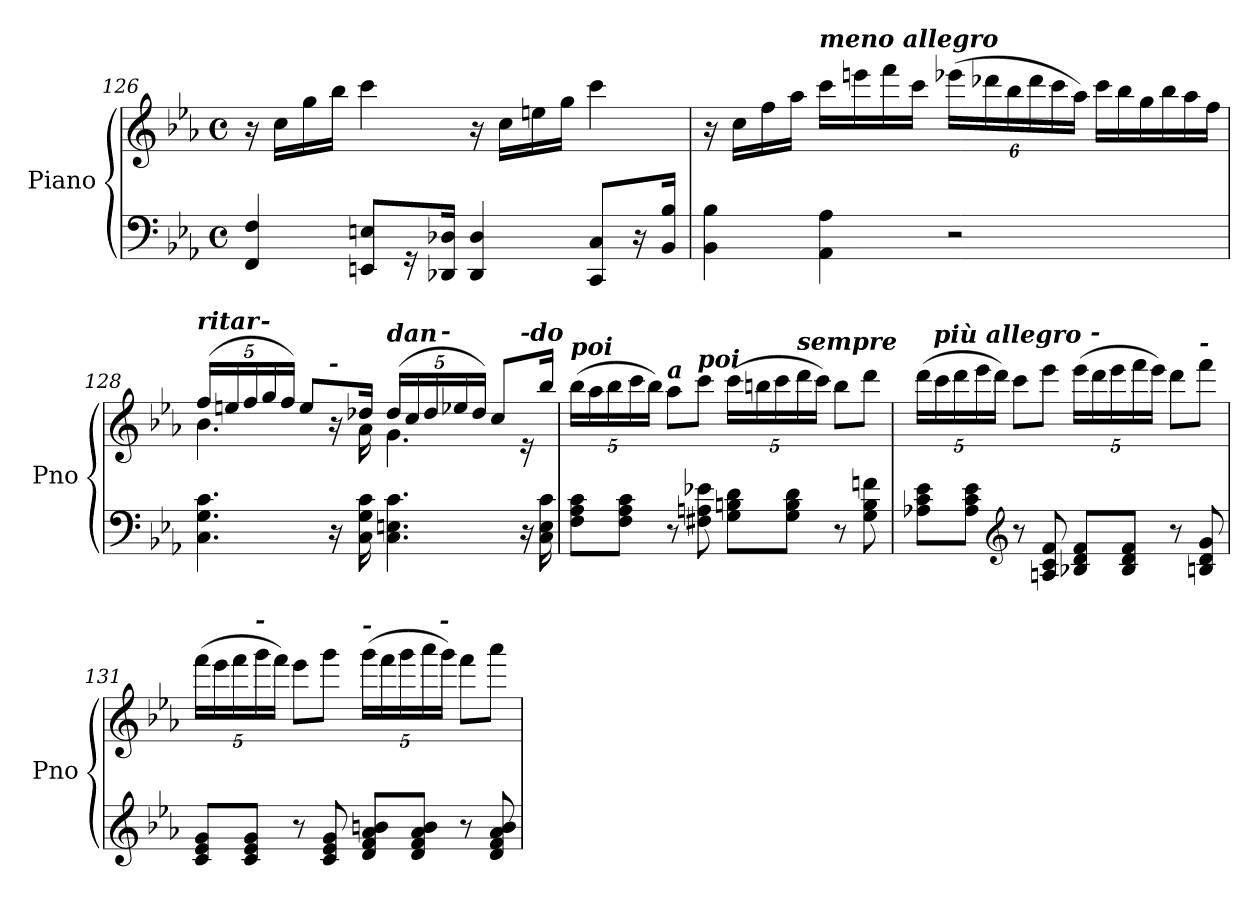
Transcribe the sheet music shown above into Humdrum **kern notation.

**kern	**kern	**dynam
*part1	*part1	*part1
*staff2	*staff1	*staff1/2
*I"Piano	*	*
*I'Pno	*	*
*clefF4	*clefG2	*
*k[b-e-a-]	*k[b-e-a-]	*
*M4/4	*M4/4	*
*met(c)	*met(c)	*
=126	=126	=126
4FF/ 4F/	16r	.
.	16cc\LL	.
.	16gg\	.
.	16bb-\JJ	.
8EEn/ 8En/L	4ccc\	.
16r	.	.
16DD-X/ 16D-X/Jk	.	.
4DD-/ 4D-/	16r	.
.	16cc\LL	.
.	16een\	.
.	16gg\JJ	.
8CC/ 8C/L	4ccc\	.
16r	.	.
16BB-/ 16B-/Jk	.	.
!!LO:PB:g=z
=127	=127	=127
4BB-\ 4B-\	16r	.
.	16cc\LL	.
.	16ff\	.
.	16aa-\JJ	.
!	!LO:TX:a:Bi:t=meno allegro	!
4AA-\ 4A-\	16ccc\LL	.
.	16eeen\	.
.	16fff\	.
.	16ccc\JJ	.
*	*Xbrackettup	*
2r	(24eee-X\LL	.
.	24ddd-X\	.
.	24bb-\	.
.	24ddd-\	.
.	24ccc\	.
.	24aa-\JJ)	.
*	*Xtuplet	*
.	24ccc\LL	.
.	24bb-\	.
.	24gg\	.
.	24bb-\	.
.	24aa-\	.
.	24ff\JJ	.
=128	=128	=128
*	*tuplet	*
*	*^	*
!	!LO:TX:a:Bi:t=ritar	!	!
4.C\ 4.G\ 4.c\	(20ff/LL	4.b-\	.
.	20een/	.	.
.	20ff/	.	.
!	!LO:TX:a:Bi:t=-	!	!
.	20gg/	.	.
.	20ff/JJ)	.	.
.	8ee/L	.	.
!	!LO:TX:a:Bi:t=-	!	!
16r	16r	16ryy	.
16C\ 16G\ 16c\	16dd-X/Jk	16a-\	.
!	!LO:TX:a:Bi:t=dan	!	!
4.C\ 4.En\ 4.c\	(20dd-/LL	4.g\	.
.	20cc/	.	.
.	20dd-/	.	.
!	!LO:TX:a:Bi:t=-	!	!
.	20ee-X/	.	.
.	20dd-/JJ)	.	.
.	8cc/L	.	.
!	!LO:TX:a:Bi:t=-do	!	!
16r	16re	8ryy	.
16C\ 16E\ 16c\	16bb-/Jk	.	.
*	*v	*v	*
!!LO:LB:g=z
=129	=129	=129
!	!LO:TX:a:Bi:t=poi	!
!	!	!LO:DY:b
8F\ 8A-\ 8c\L	(20bb-\LL	other-dynamics
.	20aa-\	.
.	20bb-\	.
8F\ 8A-\ 8c\J	.	.
.	20ccc\	.
.	20bb-\JJ)	.
!	!LO:TX:a:Bi:t=a	!
8r	8aa-\L	.
!	!LO:TX:a:Bi:t=poi	!
8F#X\ 8An\ 8e-X\	8ccc\J	.
8G\ 8Bn\ 8d\L	(20ccc\LL	.
.	20bbn\	.
.	20ccc\	.
8G\ 8B\ 8d\J	.	.
!	!LO:TX:a:Bi:t=sempre	!
.	20ddd\	.
.	20ccc\JJ)	.
8r	8bb\L	.
8G\ 8B\ 8fn\	8ddd\J	.
=130	=130	=130
8A-X\ 8c\ 8e-\L	(20ddd\LL	.
!	!LO:TX:a:Bi:t=più allegro	!
.	20ccc\	.
.	20ddd\	.
8A-\ 8c\ 8e-\J	.	.
.	20eee-\	.
.	20ddd\JJ)	.
*clefG2	*	*
8r	8ccc\L	.
8An/ 8c/ 8f/	8eee-\J	.
8B-X/ 8d/ 8f/L	(20eee-\LL	.
!	!LO:TX:a:Bi:t=-	!
.	20ddd\	.
.	20eee-\	.
8B-/ 8d/ 8f/J	.	.
.	20fff\	.
.	20eee-\JJ)	.
8r	8ddd\L	.
!	!LO:TX:a:Bi:t=-	!
8Bn/ 8d/ 8g/	8fff\J	.
!!LO:LB:g=z
=131	=131	=131
8c/ 8e-/ 8g/L	(20fff\LL	.
.	20eee-\	.
.	20fff\	.
8c/ 8e-/ 8g/J	.	.
!	!LO:TX:a:Bi:t=-	!
.	20ggg\	.
.	20fff\JJ)	.
8r	8eee-\L	.
8c/ 8e-/ 8g/	8ggg\J	.
!	!LO:TX:a:Bi:t=-	!
8d/ 8f/ 8a-/ 8bn/L	(20ggg\LL	.
.	20fff\	.
.	20ggg\	.
8d/ 8f/ 8a-/ 8b/J	.	.
.	20aaa-\	.
!	!LO:TX:a:Bi:t=-	!
.	20ggg\JJ)	.
8r	8fff\L	.
8d/ 8f/ 8a-/ 8b/	8aaa-\J	.
=	=	=
*-	*-	*-
